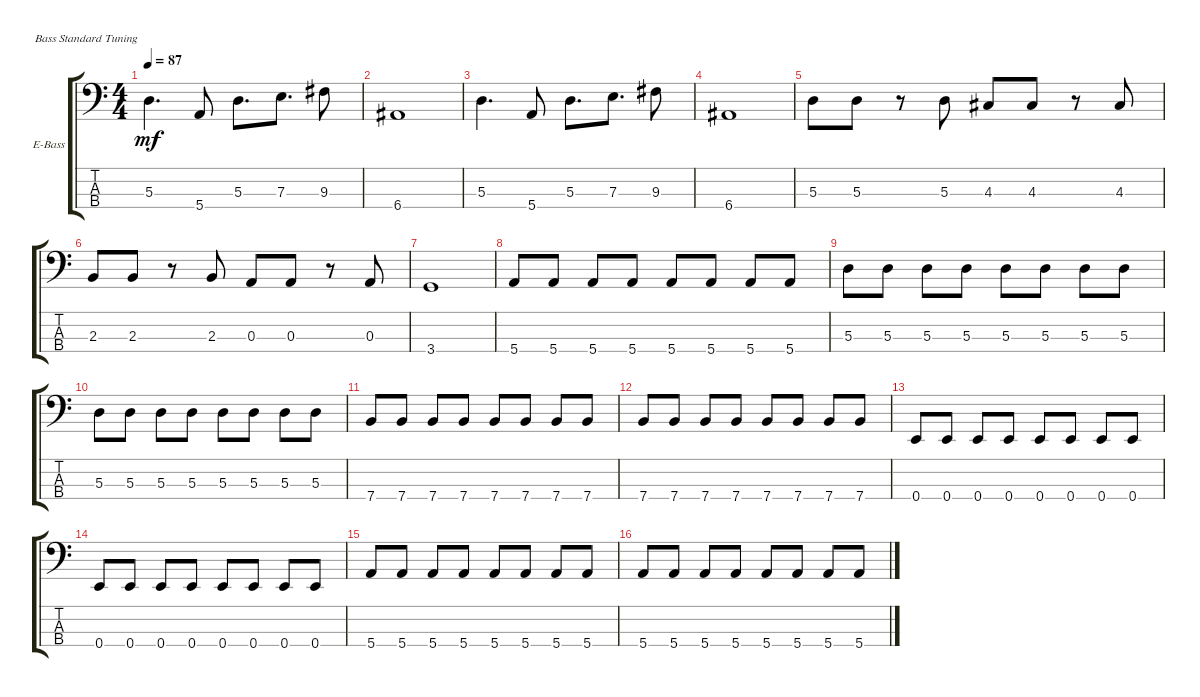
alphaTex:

\bracketExtendMode groupsimilarinstruments
\firstSystemTrackNameOrientation horizontal
\otherSystemsTrackNameOrientation horizontal
\track ("Bass" "E-Bass") {instrument electricbasspick}
\staff {score tabs}
\tuning (G2 D2 A1 E1)
\ts (4 4)
\tempo 87
\clef f4
\ks c
5.3.4{d dy mf} 5.4.8 5.3.8{d} 7.3.8{d} 9.3.8 |
6.4.1 |
5.3.4{d} 5.4.8 5.3.8{d} 7.3.8{d} 9.3.8 |
6.4.1 |
5.3.8 5.3.8 r.8 5.3.8 4.3.8 4.3.8 r.8 4.3.8 |
2.3.8 2.3.8 r.8 2.3.8 0.3.8 0.3.8 r.8 0.3.8 |
3.4.1 |
5.4.8 5.4.8 5.4.8 5.4.8 5.4.8 5.4.8 5.4.8 5.4.8 |
5.3.8 5.3.8 5.3.8 5.3.8 5.3.8 5.3.8 5.3.8 5.3.8 |
5.3.8 5.3.8 5.3.8 5.3.8 5.3.8 5.3.8 5.3.8 5.3.8 |
7.4.8 7.4.8 7.4.8 7.4.8 7.4.8 7.4.8 7.4.8 7.4.8 |
7.4.8 7.4.8 7.4.8 7.4.8 7.4.8 7.4.8 7.4.8 7.4.8 |
0.4.8 0.4.8 0.4.8 0.4.8 0.4.8 0.4.8 0.4.8 0.4.8 |
0.4.8 0.4.8 0.4.8 0.4.8 0.4.8 0.4.8 0.4.8 0.4.8 |
5.4.8 5.4.8 5.4.8 5.4.8 5.4.8 5.4.8 5.4.8 5.4.8 |
5.4.8 5.4.8 5.4.8 5.4.8 5.4.8 5.4.8 5.4.8 5.4.8
